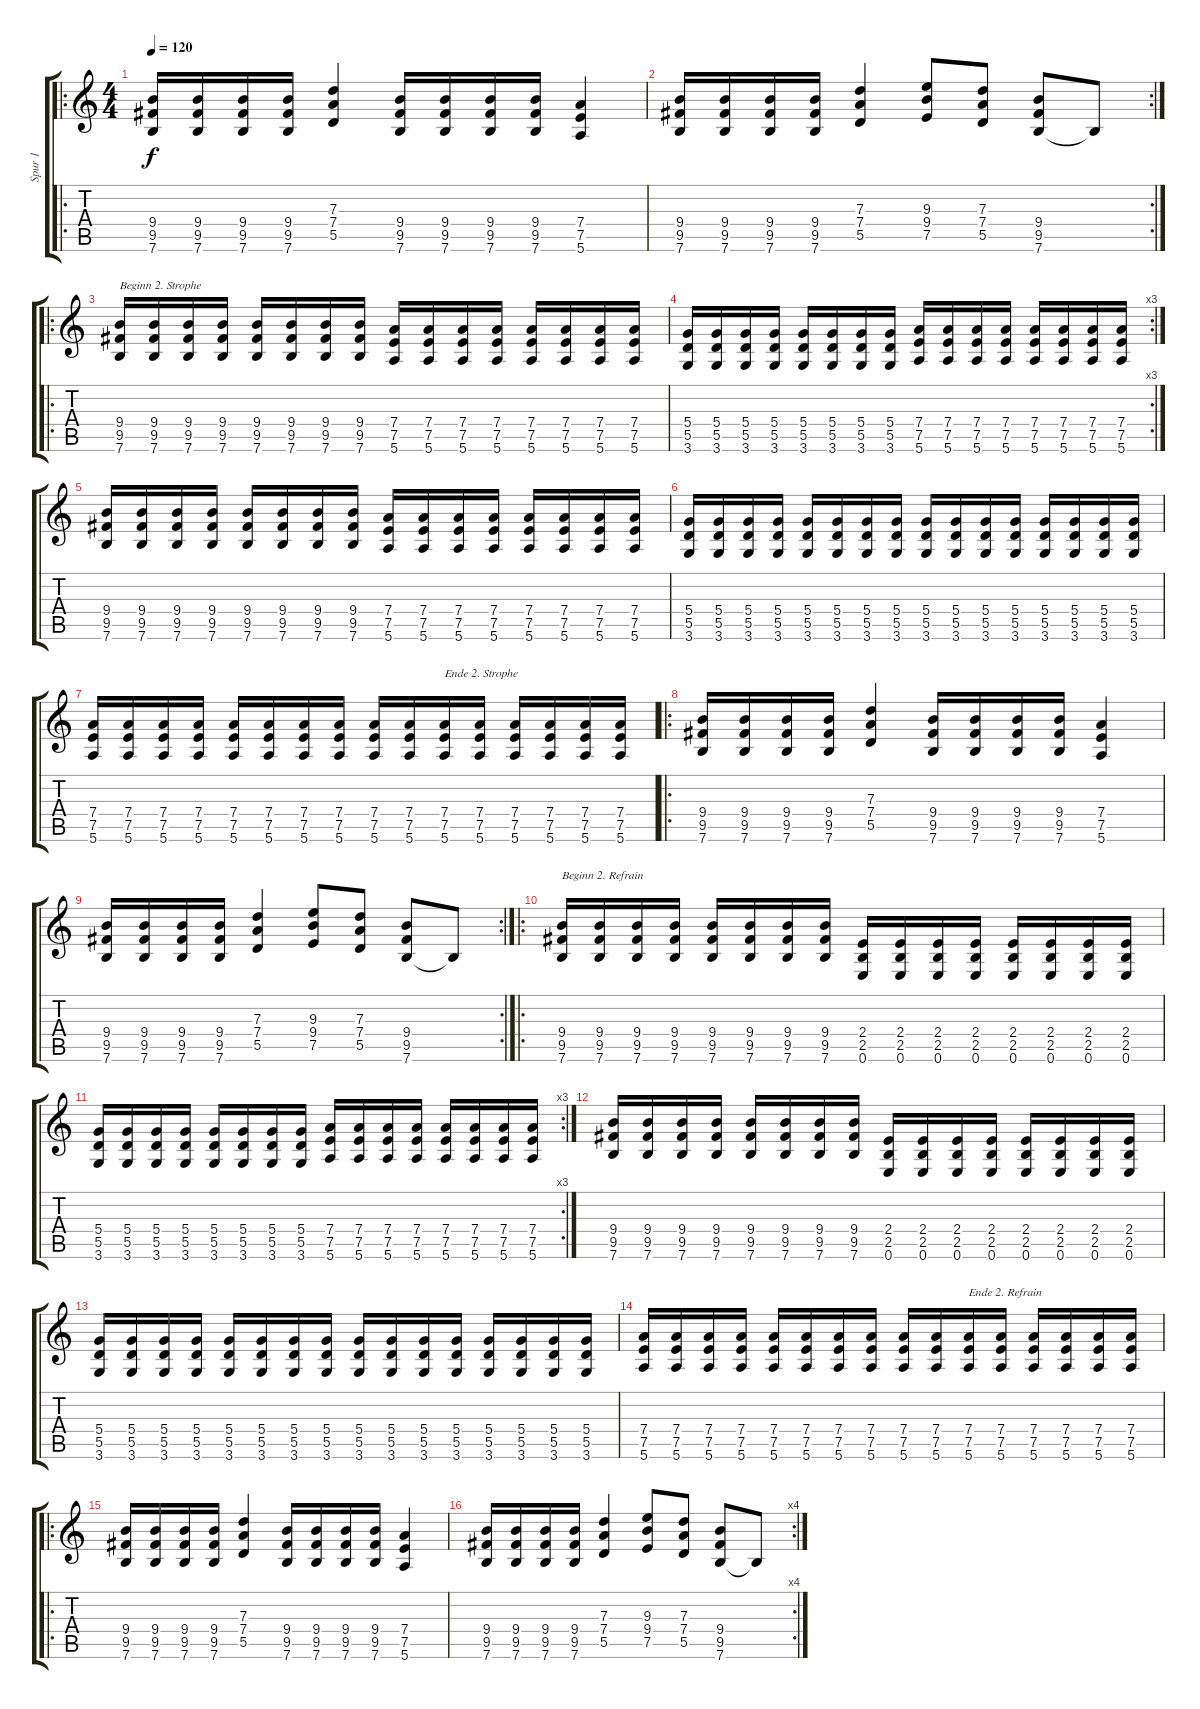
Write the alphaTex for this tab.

\track ("Spur 1" "Spur 1") {instrument distortionguitar}
\staff {score tabs}
\tuning (E4 B3 G3 D3 A2 E2) {hide}
\ro
\ts (4 4)
\tempo 120
\clef g2
\ks c
(9.4 9.5 7.6).16{dy f} (9.4 9.5 7.6).16 (9.4 9.5 7.6).16 (9.4 9.5 7.6).16 (7.3 7.4 5.5).4 (9.4 9.5 7.6).16 (9.4 9.5 7.6).16 (9.4 9.5 7.6).16 (9.4 9.5 7.6).16 (7.4 7.5 5.6).4 |
\rc 2
(9.4 9.5 7.6).16 (9.4 9.5 7.6).16 (9.4 9.5 7.6).16 (9.4 9.5 7.6).16 (7.3 7.4 5.5).4 (9.3 9.4 7.5).8 (7.3 7.4 5.5).8 (9.4 9.5 7.6).8 7.6{t}.8 |
\ro
(9.4 9.5 7.6).16{txt "Beginn 2. Strophe"} (9.4 9.5 7.6).16 (9.4 9.5 7.6).16 (9.4 9.5 7.6).16 (9.4 9.5 7.6).16 (9.4 9.5 7.6).16 (9.4 9.5 7.6).16 (9.4 9.5 7.6).16 (7.4 7.5 5.6).16 (7.4 7.5 5.6).16 (7.4 7.5 5.6).16 (7.4 7.5 5.6).16 (7.4 7.5 5.6).16 (7.4 7.5 5.6).16 (7.4 7.5 5.6).16 (7.4 7.5 5.6).16 |
\rc 3
(5.4 5.5 3.6).16 (5.4 5.5 3.6).16 (5.4 5.5 3.6).16 (5.4 5.5 3.6).16 (5.4 5.5 3.6).16 (5.4 5.5 3.6).16 (5.4 5.5 3.6).16 (5.4 5.5 3.6).16 (7.4 7.5 5.6).16 (7.4 7.5 5.6).16 (7.4 7.5 5.6).16 (7.4 7.5 5.6).16 (7.4 7.5 5.6).16 (7.4 7.5 5.6).16 (7.4 7.5 5.6).16 (7.4 7.5 5.6).16 |
(9.4 9.5 7.6).16 (9.4 9.5 7.6).16 (9.4 9.5 7.6).16 (9.4 9.5 7.6).16 (9.4 9.5 7.6).16 (9.4 9.5 7.6).16 (9.4 9.5 7.6).16 (9.4 9.5 7.6).16 (7.4 7.5 5.6).16 (7.4 7.5 5.6).16 (7.4 7.5 5.6).16 (7.4 7.5 5.6).16 (7.4 7.5 5.6).16 (7.4 7.5 5.6).16 (7.4 7.5 5.6).16 (7.4 7.5 5.6).16 |
(5.4 5.5 3.6).16 (5.4 5.5 3.6).16 (5.4 5.5 3.6).16 (5.4 5.5 3.6).16 (5.4 5.5 3.6).16 (5.4 5.5 3.6).16 (5.4 5.5 3.6).16 (5.4 5.5 3.6).16 (5.4 5.5 3.6).16 (5.4 5.5 3.6).16 (5.4 5.5 3.6).16 (5.4 5.5 3.6).16 (5.4 5.5 3.6).16 (5.4 5.5 3.6).16 (5.4 5.5 3.6).16 (5.4 5.5 3.6).16 |
(7.4 7.5 5.6).16 (7.4 7.5 5.6).16 (7.4 7.5 5.6).16 (7.4 7.5 5.6).16 (7.4 7.5 5.6).16 (7.4 7.5 5.6).16 (7.4 7.5 5.6).16 (7.4 7.5 5.6).16 (7.4 7.5 5.6).16 (7.4 7.5 5.6).16 (7.4 7.5 5.6).16{txt "Ende 2. Strophe"} (7.4 7.5 5.6).16 (7.4 7.5 5.6).16 (7.4 7.5 5.6).16 (7.4 7.5 5.6).16 (7.4 7.5 5.6).16 |
\ro
(9.4 9.5 7.6).16 (9.4 9.5 7.6).16 (9.4 9.5 7.6).16 (9.4 9.5 7.6).16 (7.3 7.4 5.5).4 (9.4 9.5 7.6).16 (9.4 9.5 7.6).16 (9.4 9.5 7.6).16 (9.4 9.5 7.6).16 (7.4 7.5 5.6).4 |
\rc 2
(9.4 9.5 7.6).16 (9.4 9.5 7.6).16 (9.4 9.5 7.6).16 (9.4 9.5 7.6).16 (7.3 7.4 5.5).4 (9.3 9.4 7.5).8 (7.3 7.4 5.5).8 (9.4 9.5 7.6).8 7.6{t}.8 |
\ro
(9.4 9.5 7.6).16{txt "Beginn 2. Refrain"} (9.4 9.5 7.6).16 (9.4 9.5 7.6).16 (9.4 9.5 7.6).16 (9.4 9.5 7.6).16 (9.4 9.5 7.6).16 (9.4 9.5 7.6).16 (9.4 9.5 7.6).16 (2.4 2.5 0.6).16 (2.4 2.5 0.6).16 (2.4 2.5 0.6).16 (2.4 2.5 0.6).16 (2.4 2.5 0.6).16 (2.4 2.5 0.6).16 (2.4 2.5 0.6).16 (2.4 2.5 0.6).16 |
\rc 3
(5.4 5.5 3.6).16 (5.4 5.5 3.6).16 (5.4 5.5 3.6).16 (5.4 5.5 3.6).16 (5.4 5.5 3.6).16 (5.4 5.5 3.6).16 (5.4 5.5 3.6).16 (5.4 5.5 3.6).16 (7.4 7.5 5.6).16 (7.4 7.5 5.6).16 (7.4 7.5 5.6).16 (7.4 7.5 5.6).16 (7.4 7.5 5.6).16 (7.4 7.5 5.6).16 (7.4 7.5 5.6).16 (7.4 7.5 5.6).16 |
(9.4 9.5 7.6).16 (9.4 9.5 7.6).16 (9.4 9.5 7.6).16 (9.4 9.5 7.6).16 (9.4 9.5 7.6).16 (9.4 9.5 7.6).16 (9.4 9.5 7.6).16 (9.4 9.5 7.6).16 (2.4 2.5 0.6).16 (2.4 2.5 0.6).16 (2.4 2.5 0.6).16 (2.4 2.5 0.6).16 (2.4 2.5 0.6).16 (2.4 2.5 0.6).16 (2.4 2.5 0.6).16 (2.4 2.5 0.6).16 |
(5.4 5.5 3.6).16 (5.4 5.5 3.6).16 (5.4 5.5 3.6).16 (5.4 5.5 3.6).16 (5.4 5.5 3.6).16 (5.4 5.5 3.6).16 (5.4 5.5 3.6).16 (5.4 5.5 3.6).16 (5.4 5.5 3.6).16 (5.4 5.5 3.6).16 (5.4 5.5 3.6).16 (5.4 5.5 3.6).16 (5.4 5.5 3.6).16 (5.4 5.5 3.6).16 (5.4 5.5 3.6).16 (5.4 5.5 3.6).16 |
(7.4 7.5 5.6).16 (7.4 7.5 5.6).16 (7.4 7.5 5.6).16 (7.4 7.5 5.6).16 (7.4 7.5 5.6).16 (7.4 7.5 5.6).16 (7.4 7.5 5.6).16 (7.4 7.5 5.6).16 (7.4 7.5 5.6).16 (7.4 7.5 5.6).16 (7.4 7.5 5.6).16{txt "Ende 2. Refrain"} (7.4 7.5 5.6).16 (7.4 7.5 5.6).16 (7.4 7.5 5.6).16 (7.4 7.5 5.6).16 (7.4 7.5 5.6).16 |
\ro
(9.4 9.5 7.6).16 (9.4 9.5 7.6).16 (9.4 9.5 7.6).16 (9.4 9.5 7.6).16 (7.3 7.4 5.5).4 (9.4 9.5 7.6).16 (9.4 9.5 7.6).16 (9.4 9.5 7.6).16 (9.4 9.5 7.6).16 (7.4 7.5 5.6).4 |
\rc 4
(9.4 9.5 7.6).16 (9.4 9.5 7.6).16 (9.4 9.5 7.6).16 (9.4 9.5 7.6).16 (7.3 7.4 5.5).4 (9.3 9.4 7.5).8 (7.3 7.4 5.5).8 (9.4 9.5 7.6).8 7.6{t}.8
